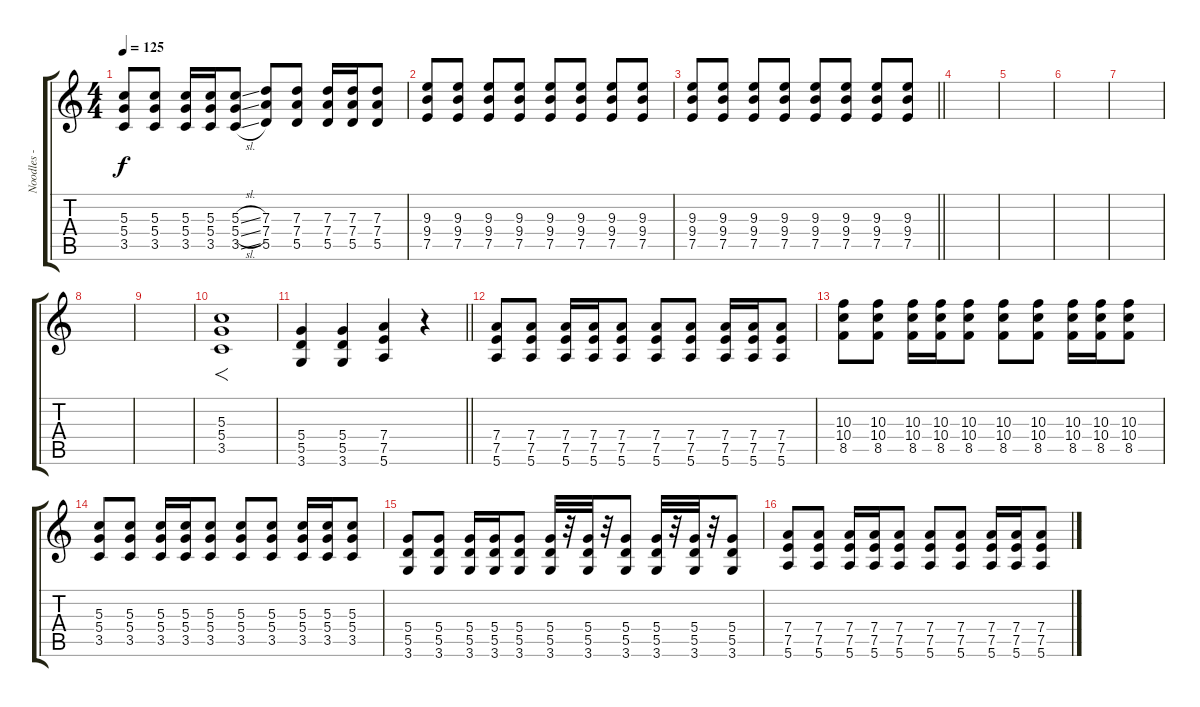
\track ("Noodles - Guitar" "Noodles - ") {instrument distortionguitar}
\staff {score tabs}
\tuning (E4 B3 G3 D3 A2 E2) {hide}
\ts (4 4)
\tempo 125
\clef g2
\ks c
(5.3 5.4 3.5).8{dy f} (5.3 5.4 3.5).8 (5.3 5.4 3.5).16 (5.3 5.4 3.5).16 (5.3{sl} 5.4{sl} 3.5{sl}).8 (7.3 7.4 5.5).8 (7.3 7.4 5.5).8 (7.3 7.4 5.5).16 (7.3 7.4 5.5).16 (7.3 7.4 5.5).8 |
(9.3 9.4 7.5).8 (9.3 9.4 7.5).8 (9.3 9.4 7.5).8 (9.3 9.4 7.5).8 (9.3 9.4 7.5).8 (9.3 9.4 7.5).8 (9.3 9.4 7.5).8 (9.3 9.4 7.5).8 |
\barLineRight lightlight
(9.3 9.4 7.5).8 (9.3 9.4 7.5).8 (9.3 9.4 7.5).8 (9.3 9.4 7.5).8 (9.3 9.4 7.5).8 (9.3 9.4 7.5).8 (9.3 9.4 7.5).8 (9.3 9.4 7.5).8 |
|
|
|
|
|
|
(5.3 5.4 3.5).1{f} |
\barLineRight lightlight
(5.4 5.5 3.6).4{volume 13} (5.4 5.5 3.6).4 (7.4 7.5 5.6).4 r.4 |
(7.4 7.5 5.6).8 (7.4 7.5 5.6).8 (7.4 7.5 5.6).16 (7.4 7.5 5.6).16 (7.4 7.5 5.6).8 (7.4 7.5 5.6).8 (7.4 7.5 5.6).8 (7.4 7.5 5.6).16 (7.4 7.5 5.6).16 (7.4 7.5 5.6).8 |
(10.3 10.4 8.5).8 (10.3 10.4 8.5).8 (10.3 10.4 8.5).16 (10.3 10.4 8.5).16 (10.3 10.4 8.5).8 (10.3 10.4 8.5).8 (10.3 10.4 8.5).8 (10.3 10.4 8.5).16 (10.3 10.4 8.5).16 (10.3 10.4 8.5).8 |
(5.3 5.4 3.5).8 (5.3 5.4 3.5).8 (5.3 5.4 3.5).16 (5.3 5.4 3.5).16 (5.3 5.4 3.5).8 (5.3 5.4 3.5).8 (5.3 5.4 3.5).8 (5.3 5.4 3.5).16 (5.3 5.4 3.5).16 (5.3 5.4 3.5).8 |
(5.4 5.5 3.6).8 (5.4 5.5 3.6).8 (5.4 5.5 3.6).16 (5.4 5.5 3.6).16 (5.4 5.5 3.6).8 (5.4 5.5 3.6).32 r.32 (5.4 5.5 3.6).32 r.32 (5.4 5.5 3.6).8 (5.4 5.5 3.6).32 r.32 (5.4 5.5 3.6).32 r.32 (5.4 5.5 3.6).8 |
(7.4 7.5 5.6).8 (7.4 7.5 5.6).8 (7.4 7.5 5.6).16 (7.4 7.5 5.6).16 (7.4 7.5 5.6).8 (7.4 7.5 5.6).8 (7.4 7.5 5.6).8 (7.4 7.5 5.6).16 (7.4 7.5 5.6).16 (7.4 7.5 5.6).8
